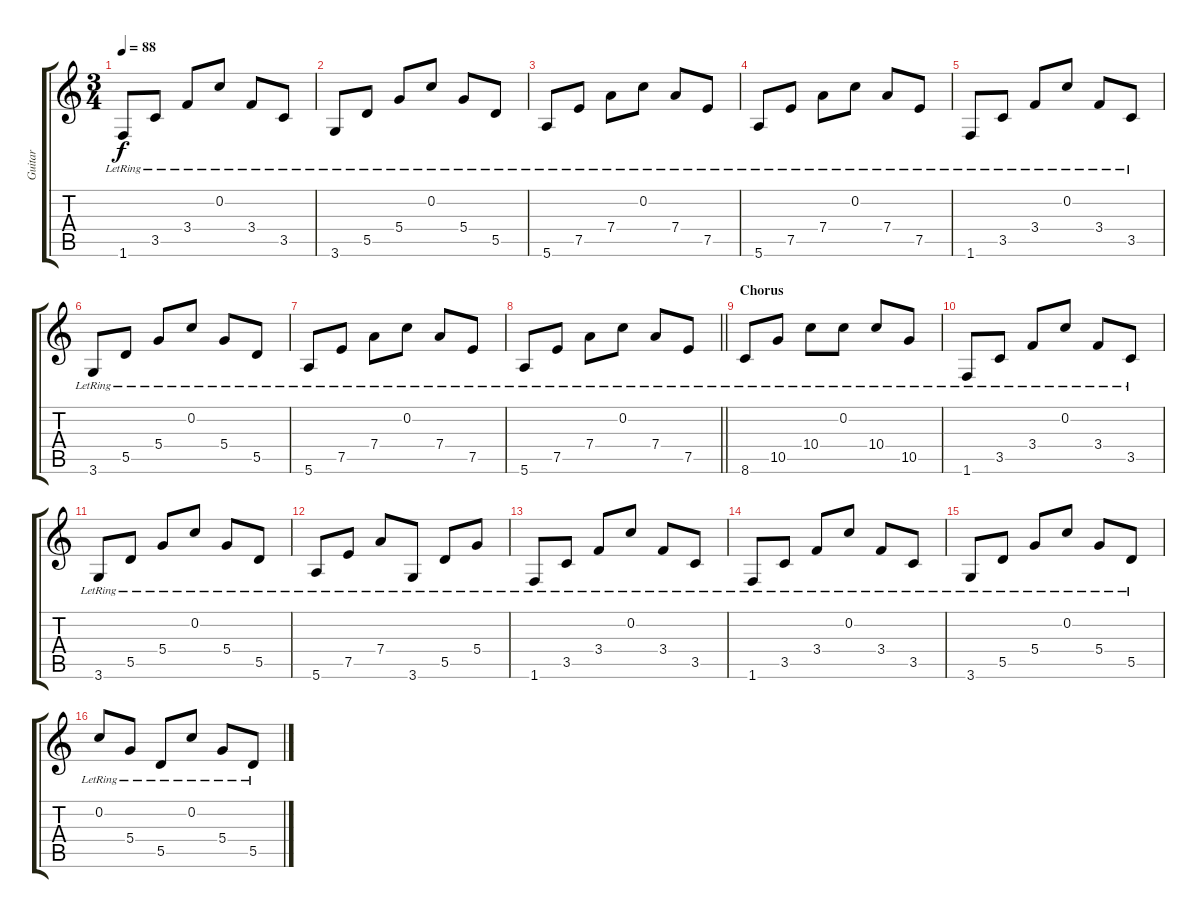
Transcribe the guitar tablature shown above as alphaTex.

\track ("Guitar" "Guitar") {instrument acousticguitarsteel}
\staff {score tabs}
\tuning (E4 C4 G3 D3 A2 E2) {hide}
\ts (3 4)
\tempo 88
\clef g2
\ks c
1.6{lr}.8{dy f} 3.5{lr}.8 3.4{lr}.8 0.2{lr}.8 3.4{lr}.8 3.5{lr}.8 |
3.6{lr}.8 5.5{lr}.8 5.4{lr}.8 0.2{lr}.8 5.4{lr}.8 5.5{lr}.8 |
5.6{lr}.8 7.5{lr}.8 7.4{lr}.8 0.2{lr}.8 7.4{lr}.8 7.5{lr}.8 |
5.6{lr}.8 7.5{lr}.8 7.4{lr}.8 0.2{lr}.8 7.4{lr}.8 7.5{lr}.8 |
1.6{lr}.8 3.5{lr}.8 3.4{lr}.8 0.2{lr}.8 3.4{lr}.8 3.5{lr}.8 |
3.6{lr}.8 5.5{lr}.8 5.4{lr}.8 0.2{lr}.8 5.4{lr}.8 5.5{lr}.8 |
5.6{lr}.8 7.5{lr}.8 7.4{lr}.8 0.2{lr}.8 7.4{lr}.8 7.5{lr}.8 |
\barLineRight lightlight
5.6{lr}.8 7.5{lr}.8 7.4{lr}.8 0.2{lr}.8 7.4{lr}.8 7.5{lr}.8 |
\section ("" "Chorus")
8.6{lr}.8 10.5{lr}.8 10.4{lr}.8 0.2{lr}.8 10.4{lr}.8 10.5{lr}.8 |
1.6{lr}.8 3.5{lr}.8 3.4{lr}.8 0.2{lr}.8 3.4{lr}.8 3.5{lr}.8 |
3.6{lr}.8 5.5{lr}.8 5.4{lr}.8 0.2{lr}.8 5.4{lr}.8 5.5{lr}.8 |
5.6{lr}.8 7.5{lr}.8 7.4{lr}.8 3.6{lr}.8 5.5{lr}.8 5.4{lr}.8 |
1.6{lr}.8 3.5{lr}.8 3.4{lr}.8 0.2{lr}.8 3.4{lr}.8 3.5{lr}.8 |
1.6{lr}.8 3.5{lr}.8 3.4{lr}.8 0.2{lr}.8 3.4{lr}.8 3.5{lr}.8 |
3.6{lr}.8 5.5{lr}.8 5.4{lr}.8 0.2{lr}.8 5.4{lr}.8 5.5{lr}.8 |
0.2{lr}.8 5.4{lr}.8 5.5{lr}.8 0.2{lr}.8 5.4{lr}.8 5.5{lr}.8
